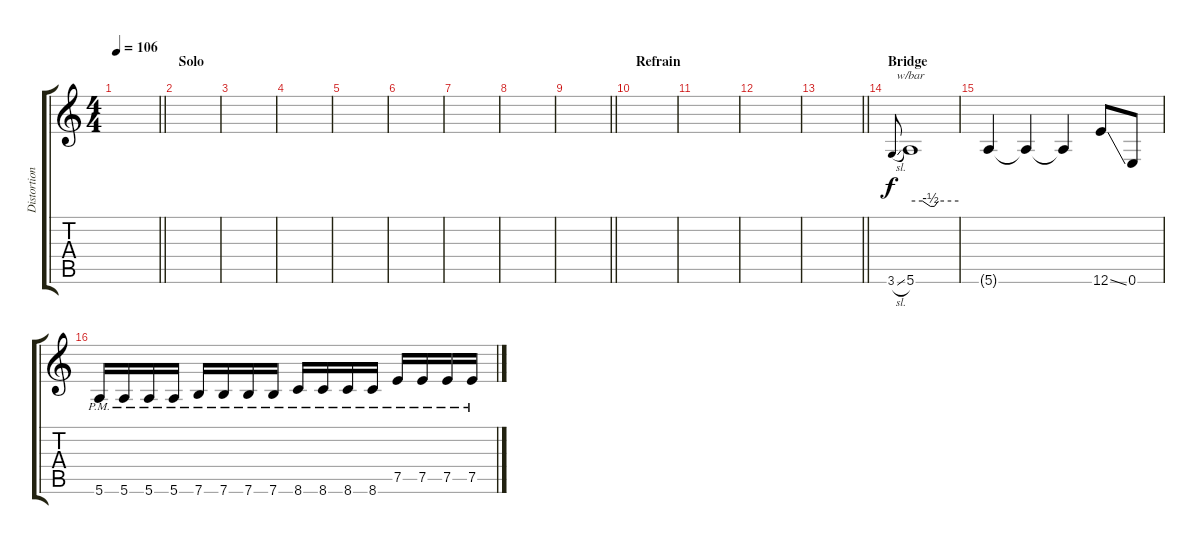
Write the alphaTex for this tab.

\track ("Distortion Guitar (Billie Joe Armstrong)" "Distortion") {instrument distortionguitar}
\staff {score tabs}
\tuning (E4 B3 G3 D3 A2 E2) {hide}
\ts (4 4)
\tempo 106
\clef g2
\barLineRight lightlight
\ks c
|
\section ("" "Solo")
|
|
|
|
|
|
|
\barLineRight lightlight
|
\section ("" "Refrain")
|
|
|
\barLineRight lightlight
|
\section ("" "Bridge")
3.6{sl}.8{gr onbeat} 5.6.1{tbe (custom default 0 0 15 0 25 -2 30 -2 35 0 60 0)} |
5.6{t}.4 5.6{t}.4 5.6{t}.4 12.6{ss}.8 0.6.8 |
5.6{pm}.16 5.6{pm}.16 5.6{pm}.16 5.6{pm}.16 7.6{pm}.16 7.6{pm}.16 7.6{pm}.16 7.6{pm}.16 8.6{pm}.16 8.6{pm}.16 8.6{pm}.16 8.6{pm}.16 7.5{pm}.16 7.5{pm}.16 7.5{pm}.16 7.5{pm}.16
